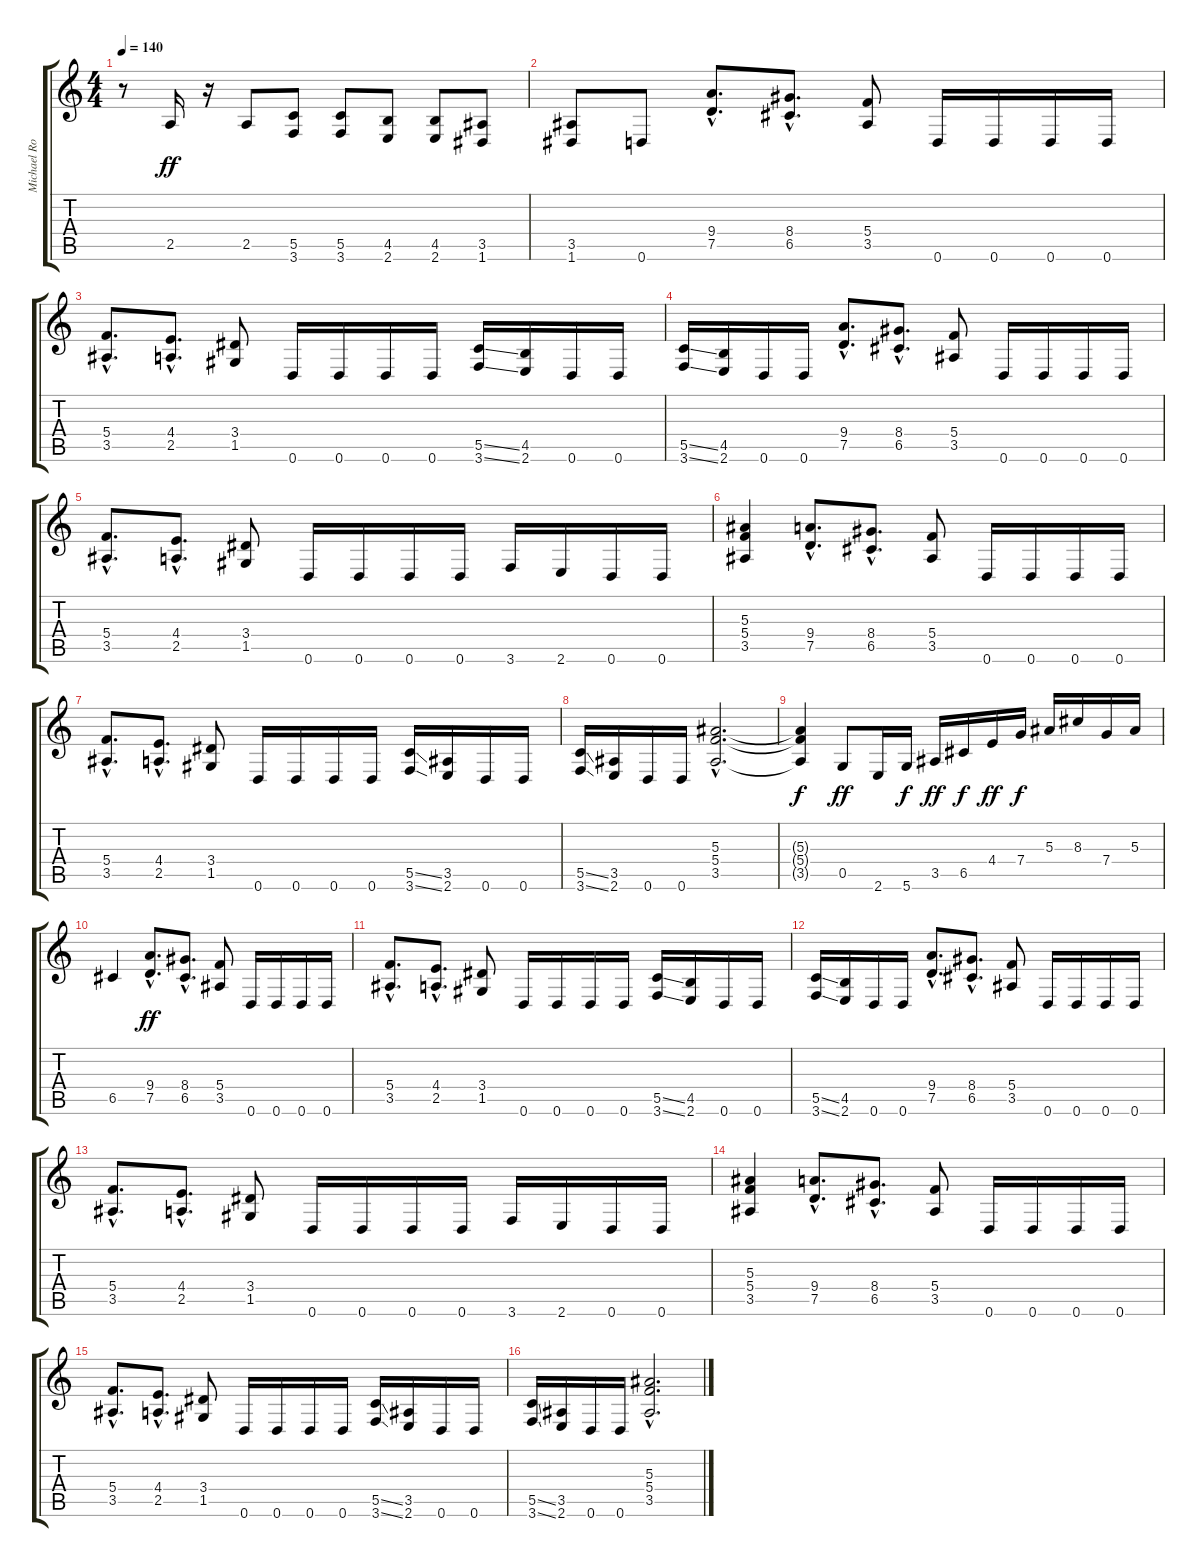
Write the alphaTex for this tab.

\track ("Michael Romeo" "Michael Ro") {instrument distortionguitar}
\staff {score tabs}
\tuning (D4 A3 F3 C3 G2 D2) {hide}
\ts (4 4)
\tempo 140
\clef g2
\ks c
r.8{dy ff} 2.5.16 r.16 2.5.8 (5.5 3.6).8 (5.5 3.6).8 (4.5 2.6).8 (4.5 2.6).8 (3.5 1.6).8 |
(3.5 1.6).8 0.6.8 (9.4{hac} 7.5{hac}).8{d} (8.4{hac} 6.5{hac}).8{d} (5.4 3.5).8 0.6.16 0.6.16 0.6.16 0.6.16 |
(5.4{hac} 3.5{hac}).8{d} (4.4{hac} 2.5{hac}).8{d} (3.4 1.5).8 0.6.16 0.6.16 0.6.16 0.6.16 (5.5{ss} 3.6{ss}).16 (4.5 2.6).16 0.6.16 0.6.16 |
(5.5{ss} 3.6{ss}).16 (4.5 2.6).16 0.6.16 0.6.16 (9.4{hac} 7.5{hac}).8{d} (8.4{hac} 6.5{hac}).8{d} (5.4 3.5).8 0.6.16 0.6.16 0.6.16 0.6.16 |
(5.4{hac} 3.5{hac}).8{d} (4.4{hac} 2.5{hac}).8{d} (3.4 1.5).8 0.6.16 0.6.16 0.6.16 0.6.16 3.6.16 2.6.16 0.6.16 0.6.16 |
(5.3 5.4 3.5).4 (9.4{hac} 7.5{hac}).8{d} (8.4{hac} 6.5{hac}).8{d} (5.4 3.5).8 0.6.16 0.6.16 0.6.16 0.6.16 |
(5.4{hac} 3.5{hac}).8{d} (4.4{hac} 2.5{hac}).8{d} (3.4 1.5).8 0.6.16 0.6.16 0.6.16 0.6.16 (5.5{ss} 3.6{ss}).16 (3.5 2.6).16 0.6.16 0.6.16 |
(5.5{ss} 3.6{ss}).16 (3.5 2.6).16 0.6.16 0.6.16 (5.3{hac} 5.4{hac} 3.5{hac}).2{d} |
(5.3{t} 5.4{t} 3.5{t}).4{dy f} 0.5.8{dy ff} 2.6.16 5.6.16{dy f} 3.5.16{dy ff} 6.5.16{dy f} 4.4.16{dy ff} 7.4.16{dy f} 5.3.16 8.3.16 7.4.16 5.3.16 |
6.5.4 (9.4{hac} 7.5{hac}).8{d dy ff} (8.4{hac} 6.5{hac}).8{d} (5.4 3.5).8 0.6.16 0.6.16 0.6.16 0.6.16 |
(5.4{hac} 3.5{hac}).8{d} (4.4{hac} 2.5{hac}).8{d} (3.4 1.5).8 0.6.16 0.6.16 0.6.16 0.6.16 (5.5{ss} 3.6{ss}).16 (4.5 2.6).16 0.6.16 0.6.16 |
(5.5{ss} 3.6{ss}).16 (4.5 2.6).16 0.6.16 0.6.16 (9.4{hac} 7.5{hac}).8{d} (8.4{hac} 6.5{hac}).8{d} (5.4 3.5).8 0.6.16 0.6.16 0.6.16 0.6.16 |
(5.4{hac} 3.5{hac}).8{d} (4.4{hac} 2.5{hac}).8{d} (3.4 1.5).8 0.6.16 0.6.16 0.6.16 0.6.16 3.6.16 2.6.16 0.6.16 0.6.16 |
(5.3 5.4 3.5).4 (9.4{hac} 7.5{hac}).8{d} (8.4{hac} 6.5{hac}).8{d} (5.4 3.5).8 0.6.16 0.6.16 0.6.16 0.6.16 |
(5.4{hac} 3.5{hac}).8{d} (4.4{hac} 2.5{hac}).8{d} (3.4 1.5).8 0.6.16 0.6.16 0.6.16 0.6.16 (5.5{ss} 3.6{ss}).16 (3.5 2.6).16 0.6.16 0.6.16 |
(5.5{ss} 3.6{ss}).16 (3.5 2.6).16 0.6.16 0.6.16 (5.3{hac} 5.4{hac} 3.5{hac}).2{d}
